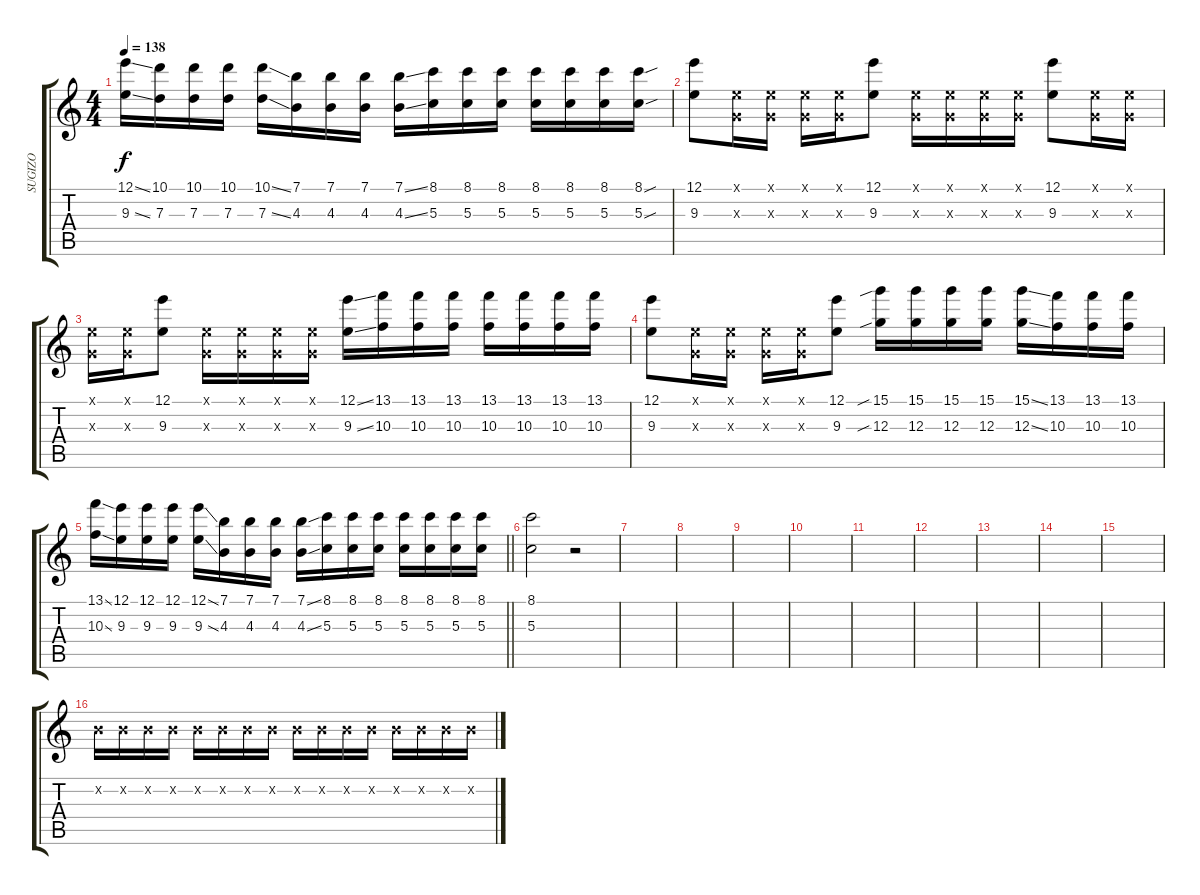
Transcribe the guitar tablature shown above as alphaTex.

\track ("SUGIZO" "SUGIZO") {instrument distortionguitar}
\staff {score tabs}
\tuning (E4 B3 G3 D3 A2 E2) {hide}
\ts (4 4)
\tempo 138
\clef g2
\ks c
(12.1{ss} 9.3{ss}).16{dy f balance 8} (10.1 7.3).16 (10.1 7.3).16 (10.1 7.3).16 (10.1{ss} 7.3{ss}).16 (7.1 4.3).16 (7.1 4.3).16 (7.1 4.3).16 (7.1{ss} 4.3{ss}).16 (8.1 5.3).16 (8.1 5.3).16 (8.1 5.3).16 (8.1 5.3).16 (8.1 5.3).16 (8.1 5.3).16 (8.1{sou} 5.3{sou}).16 |
(12.1 9.3).8{balance 5} (0.1{x} 0.3{x}).16 (0.1{x} 0.3{x}).16 (0.1{x} 0.3{x}).16 (0.1{x} 0.3{x}).16 (12.1 9.3).8 (0.1{x} 0.3{x}).16 (0.1{x} 0.3{x}).16 (0.1{x} 0.3{x}).16 (0.1{x} 0.3{x}).16 (12.1 9.3).8 (0.1{x} 0.3{x}).16 (0.1{x} 0.3{x}).16 |
(0.1{x} 0.3{x}).16{balance 8} (0.1{x} 0.3{x}).16 (12.1 9.3).8 (0.1{x} 0.3{x}).16 (0.1{x} 0.3{x}).16 (0.1{x} 0.3{x}).16 (0.1{x} 0.3{x}).16 (12.1{ss} 9.3{ss}).16 (13.1 10.3).16 (13.1 10.3).16 (13.1 10.3).16 (13.1 10.3).16 (13.1 10.3).16 (13.1 10.3).16 (13.1 10.3).16 |
(12.1 9.3).8{balance 11} (0.1{x} 0.3{x}).16 (0.1{x} 0.3{x}).16 (0.1{x} 0.3{x}).16 (0.1{x} 0.3{x}).16 (12.1 9.3).8 (15.1{sib} 12.3{sib}).16 (15.1 12.3).16 (15.1 12.3).16 (15.1 12.3).16 (15.1{ss} 12.3{ss}).16 (13.1 10.3).16 (13.1 10.3).16 (13.1 10.3).16 |
\barLineRight lightlight
(13.1{ss} 10.3{ss}).16{balance 8} (12.1 9.3).16 (12.1 9.3).16 (12.1 9.3).16 (12.1{ss} 9.3{ss}).16 (7.1 4.3).16 (7.1 4.3).16 (7.1 4.3).16 (7.1{ss} 4.3{ss}).16 (8.1 5.3).16 (8.1 5.3).16 (8.1 5.3).16 (8.1 5.3).16 (8.1 5.3).16 (8.1 5.3).16 (8.1 5.3).16 |
(8.1 5.3).2 r.2 |
|
|
|
|
|
|
|
|
|
0.2{x}.16{balance 11} 0.2{x}.16 0.2{x}.16 0.2{x}.16 0.2{x}.16 0.2{x}.16 0.2{x}.16 0.2{x}.16 0.2{x}.16 0.2{x}.16 0.2{x}.16 0.2{x}.16 0.2{x}.16 0.2{x}.16 0.2{x}.16 0.2{x}.16
